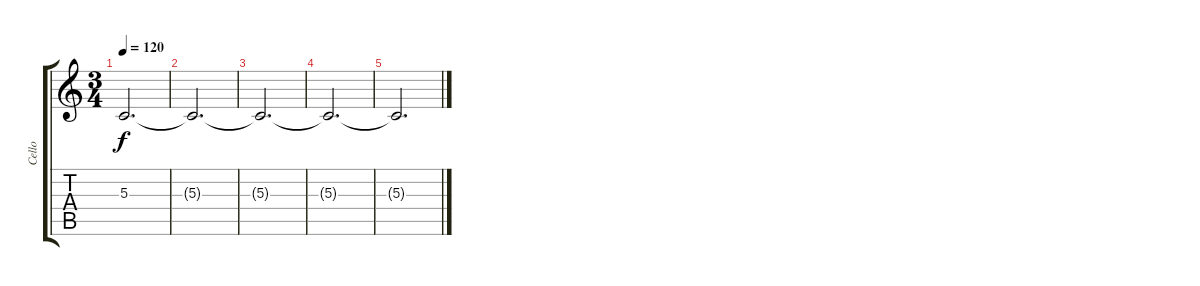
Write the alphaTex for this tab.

\track ("Cello" "Cello") {instrument cello}
\staff {score tabs}
\tuning (Eb4 C4 G3 C3 G2 C2) {hide}
\ts (3 4)
\tempo 120
\clef g2
\ks c
5.3{t}.2{d dy f} |
5.3{t}.2{d} |
5.3{t}.2{d} |
5.3{t}.2{d} |
5.3{t}.2{d}
